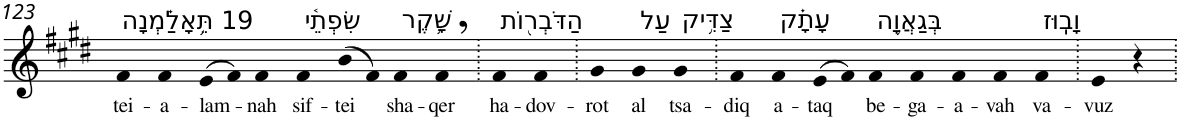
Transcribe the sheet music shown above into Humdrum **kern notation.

**kern	**text
*part1	*part1
*staff1	*staff1
*I"Piano	*
*I'Pno	*
!!LO:PB:g=z
*clefG2	*
*k[f#c#g#d#]	*
*E:	*
=123	=123
!LO:TX:a:t=19 תֵּ֥אָלַ֗מְנָה	!
!	!LO:LY:b
4f#	tei-
!	!LO:LY:b
4f#	-a-
!	!LO:LY:b
(>8e	-lam-
8f#)	.
!	!LO:LY:b
4f#	-nah
!LO:TX:a:t=שִׂפְתֵ֫י	!
!	!LO:LY:b
4f#	sif-
!	!LO:LY:b
(>8b	-tei
8f#)	.
!LO:TX:a:t=שָׁ֥קֶר	!
!	!LO:LY:b
4f#	sha-
!	!LO:LY:b
4f#,	-qer
=124.	=124.
!LO:TX:a:t=הַדֹּבְר֖וֹת	!
!	!LO:LY:b
4f#	ha-
!	!LO:LY:b
4f#	-dov-
=125.	=125.
!	!LO:LY:b
4g#	-rot
!LO:TX:a:t=עַל	!
!	!LO:LY:b
4g#	al
!LO:TX:a:t=צַדִּ֥יק	!
!	!LO:LY:b
4g#	tsa-
=126.	=126.
!	!LO:LY:b
4f#	-diq
!LO:TX:a:t=עָתָ֗ק	!
!	!LO:LY:b
4f#	a-
!	!LO:LY:b
(>8e	-taq
8f#)	.
!LO:TX:a:t=בְּגַאֲוָ֥ה	!
!	!LO:LY:b
4f#	be-
!	!LO:LY:b
4f#	-ga-
!	!LO:LY:b
4f#	-a-
!	!LO:LY:b
4f#	-vah
!LO:TX:a:t=וָבֽוּז	!
!	!LO:LY:b
4f#	va-
=127.	=127.
!	!LO:LY:b
4e	-vuz
4r	.
=.	=.
*-	*-
